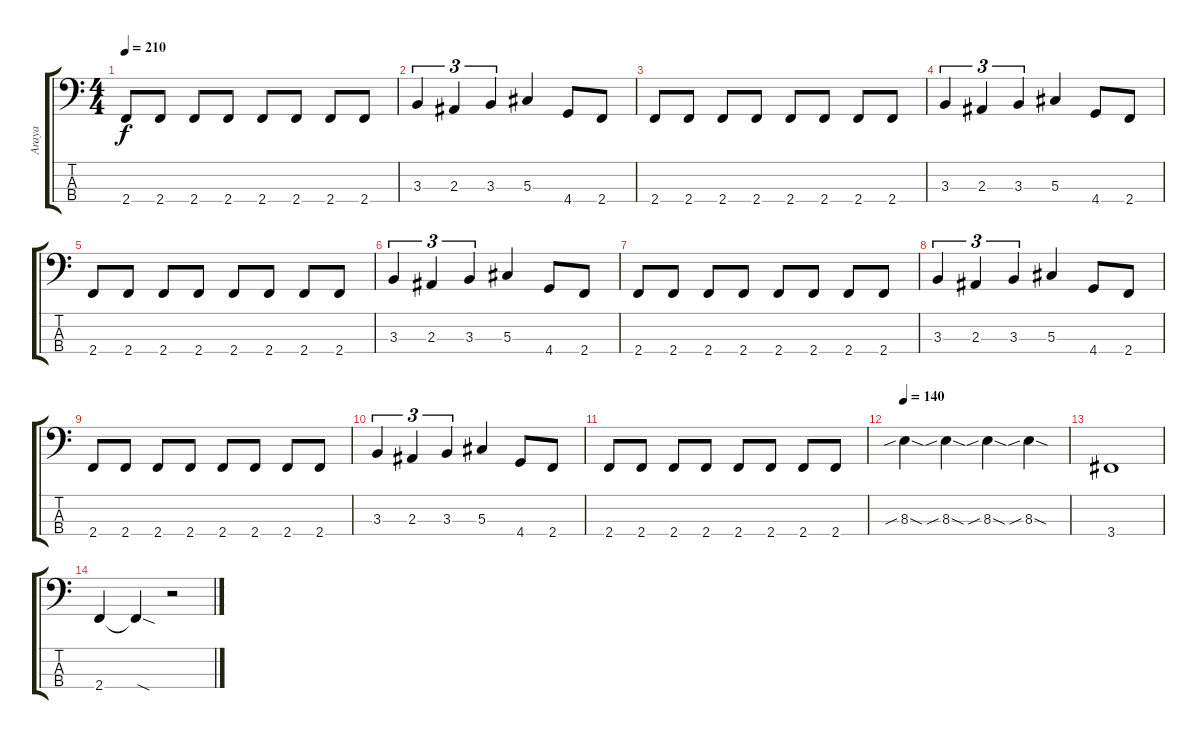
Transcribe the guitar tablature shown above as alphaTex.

\track ("Araya" "Araya") {instrument electricbasspick}
\staff {score tabs}
\tuning (Gb2 Db2 Ab1 Eb1) {hide}
\ts (4 4)
\tempo 210
\clef f4
\ks c
2.4.8{dy f} 2.4.8 2.4.8 2.4.8 2.4.8 2.4.8 2.4.8 2.4.8 |
3.3.4{tu (3 2)} 2.3.4{tu (3 2)} 3.3.4{tu (3 2)} 5.3.4 4.4.8 2.4.8 |
2.4.8 2.4.8 2.4.8 2.4.8 2.4.8 2.4.8 2.4.8 2.4.8 |
3.3.4{tu (3 2)} 2.3.4{tu (3 2)} 3.3.4{tu (3 2)} 5.3.4 4.4.8 2.4.8 |
2.4.8 2.4.8 2.4.8 2.4.8 2.4.8 2.4.8 2.4.8 2.4.8 |
3.3.4{tu (3 2)} 2.3.4{tu (3 2)} 3.3.4{tu (3 2)} 5.3.4 4.4.8 2.4.8 |
2.4.8 2.4.8 2.4.8 2.4.8 2.4.8 2.4.8 2.4.8 2.4.8 |
3.3.4{tu (3 2)} 2.3.4{tu (3 2)} 3.3.4{tu (3 2)} 5.3.4 4.4.8 2.4.8 |
2.4.8 2.4.8 2.4.8 2.4.8 2.4.8 2.4.8 2.4.8 2.4.8 |
3.3.4{tu (3 2)} 2.3.4{tu (3 2)} 3.3.4{tu (3 2)} 5.3.4 4.4.8 2.4.8 |
2.4.8 2.4.8 2.4.8 2.4.8 2.4.8 2.4.8 2.4.8 2.4.8 |
\tempo 140
8.3{sib sod}.4 8.3{sib sod}.4 8.3{sib sod}.4 8.3{sib sod}.4 |
3.4.1 |
2.4.4 2.4{sod t}.4 r.2
